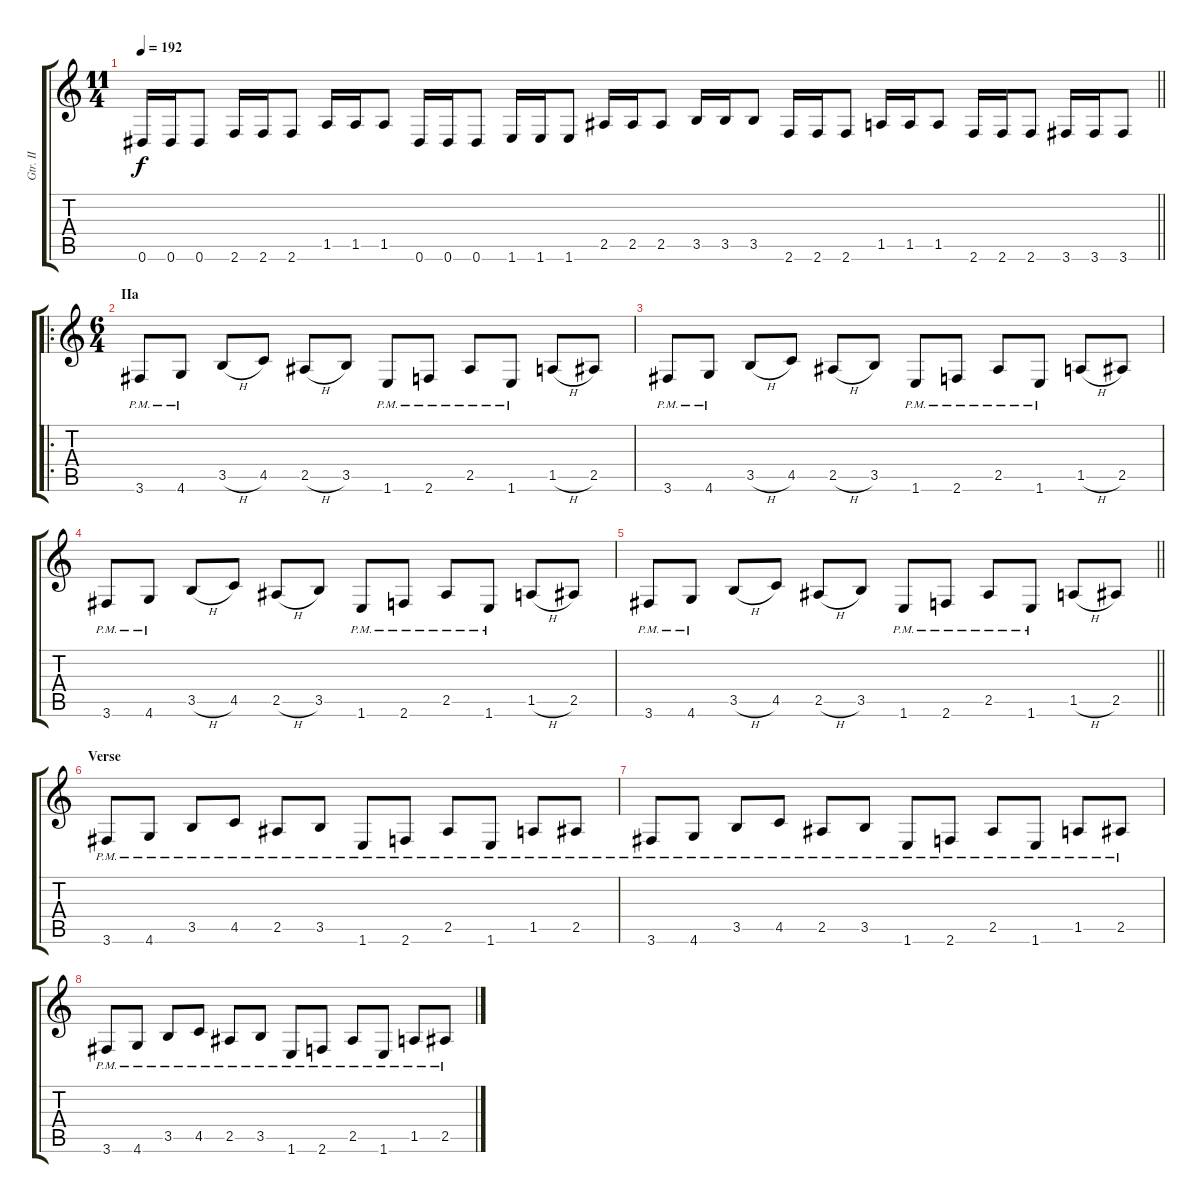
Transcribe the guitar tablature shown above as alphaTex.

\track ("Gtr. II" "Gtr. II") {instrument overdrivenguitar}
\staff {score tabs}
\tuning (Eb4 Bb3 Gb3 Db3 Ab2 Eb2) {hide}
\ts (11 4)
\tempo 192
\clef g2
\barLineRight lightlight
\ks c
0.6.16{dy f} 0.6.16 0.6.8 2.6.16 2.6.16 2.6.8 1.5.16 1.5.16 1.5.8 0.6.16 0.6.16 0.6.8 1.6.16 1.6.16 1.6.8 2.5.16 2.5.16 2.5.8 3.5.16 3.5.16 3.5.8 2.6.16 2.6.16 2.6.8 1.5.16 1.5.16 1.5.8 2.6.16 2.6.16 2.6.8 3.6.16 3.6.16 3.6.8 |
\ro
\ts (6 4)
\section ("" "IIa")
3.6{pm}.8 4.6{pm}.8 3.5{h}.8 4.5.8 2.5{h}.8 3.5.8 1.6{pm}.8 2.6{pm}.8 2.5{pm}.8 1.6{pm}.8 1.5{h}.8 2.5.8 |
3.6{pm}.8 4.6{pm}.8 3.5{h}.8 4.5.8 2.5{h}.8 3.5.8 1.6{pm}.8 2.6{pm}.8 2.5{pm}.8 1.6{pm}.8 1.5{h}.8 2.5.8 |
3.6{pm}.8 4.6{pm}.8 3.5{h}.8 4.5.8 2.5{h}.8 3.5.8 1.6{pm}.8 2.6{pm}.8 2.5{pm}.8 1.6{pm}.8 1.5{h}.8 2.5.8 |
\barLineRight lightlight
3.6{pm}.8 4.6{pm}.8 3.5{h}.8 4.5.8 2.5{h}.8 3.5.8 1.6{pm}.8 2.6{pm}.8 2.5{pm}.8 1.6{pm}.8 1.5{h}.8 2.5.8 |
\section ("" "Verse")
3.6{pm}.8 4.6{pm}.8 3.5{pm}.8 4.5{pm}.8 2.5{pm}.8 3.5{pm}.8 1.6{pm}.8 2.6{pm}.8 2.5{pm}.8 1.6{pm}.8 1.5{pm}.8 2.5{pm}.8 |
3.6{pm}.8 4.6{pm}.8 3.5{pm}.8 4.5{pm}.8 2.5{pm}.8 3.5{pm}.8 1.6{pm}.8 2.6{pm}.8 2.5{pm}.8 1.6{pm}.8 1.5{pm}.8 2.5{pm}.8 |
3.6{pm}.8 4.6{pm}.8 3.5{pm}.8 4.5{pm}.8 2.5{pm}.8 3.5{pm}.8 1.6{pm}.8 2.6{pm}.8 2.5{pm}.8 1.6{pm}.8 1.5{pm}.8 2.5{pm}.8
